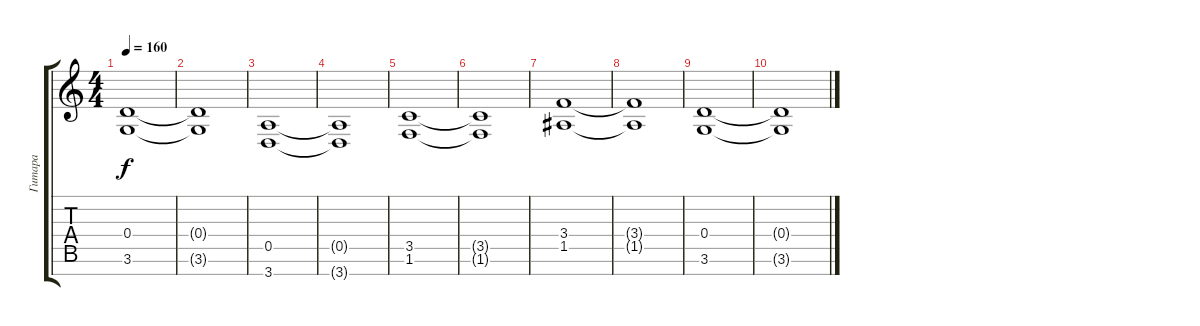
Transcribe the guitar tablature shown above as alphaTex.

\track ("Гитара" "Гитара") {instrument overdrivenguitar}
\staff {score tabs}
\tuning (E4 B3 G3 D3 A2 E2 B1) {hide}
\ts (4 4)
\tempo 160
\clef g2
\ks c
(0.4 3.6).1{dy f} |
(0.4{t} 3.6{t}).1 |
(0.5 3.7).1 |
(0.5{t} 3.7{t}).1 |
(3.5 1.6).1 |
(3.5{t} 1.6{t}).1 |
(3.4 1.5).1 |
(3.4{t} 1.5{t}).1 |
(0.4 3.6).1 |
(0.4{t} 3.6{t}).1
